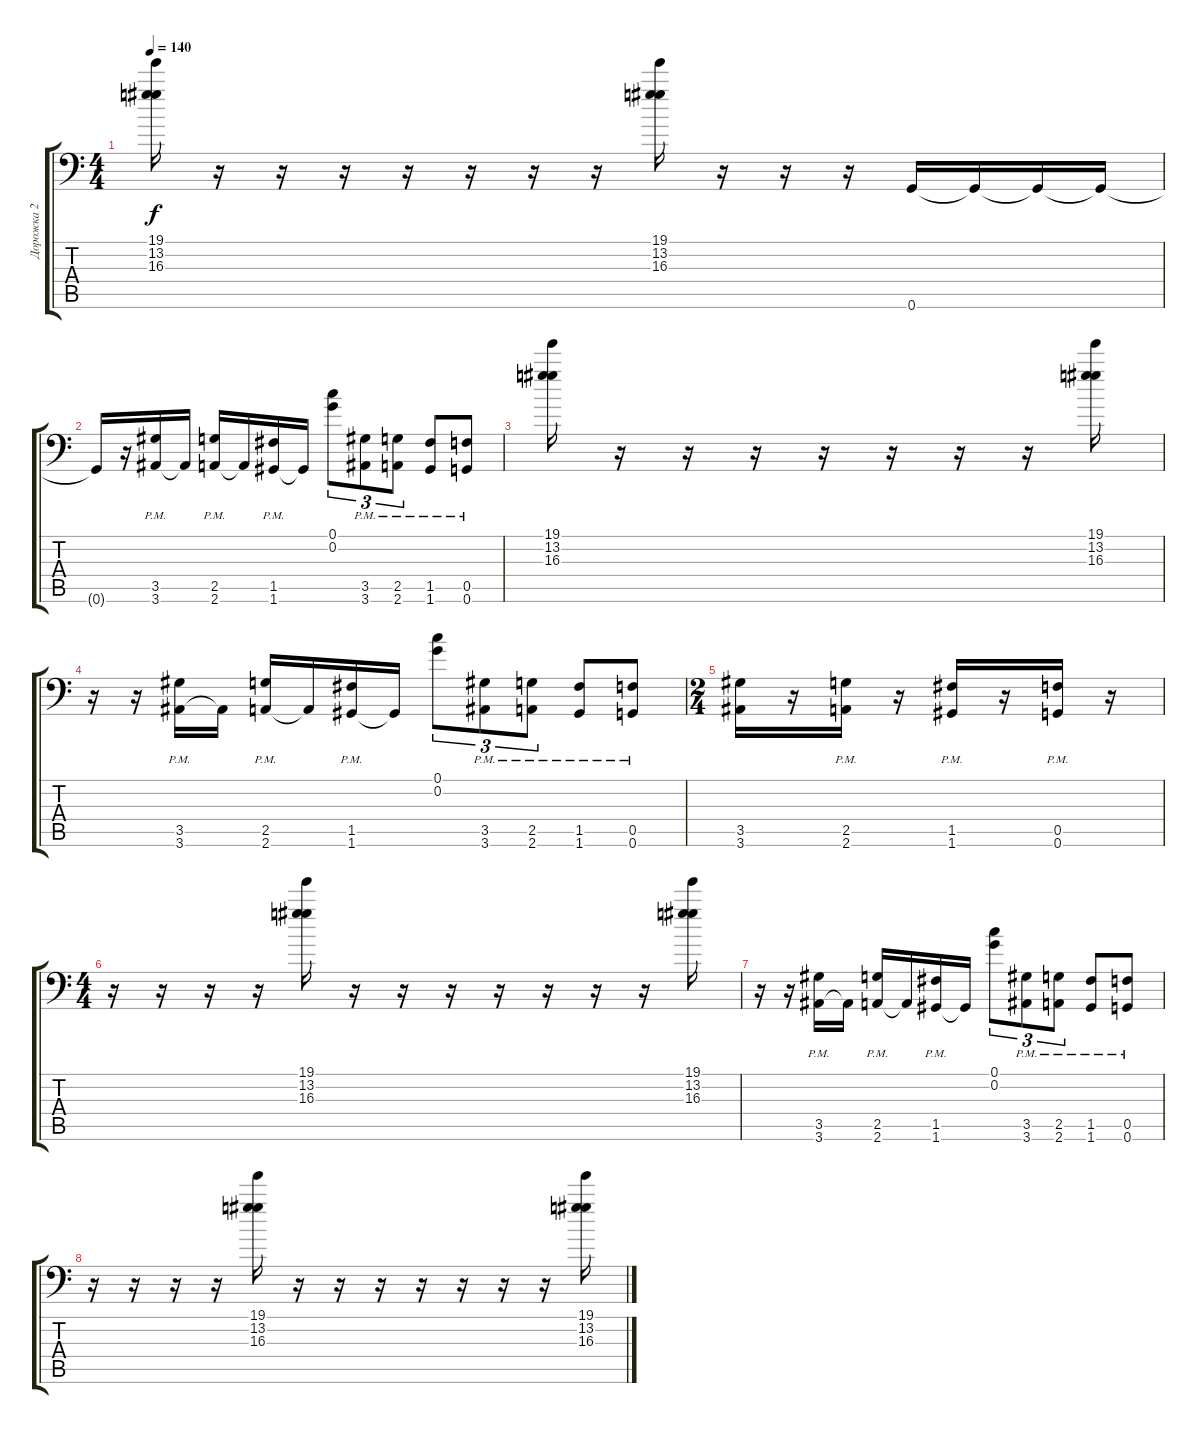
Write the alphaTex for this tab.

\track ("Дорожка 2" "Дорожка 2") {instrument distortionguitar}
\staff {score tabs}
\tuning (C4 G3 Eb3 Bb2 F2 G1) {hide}
\ts (4 4)
\tempo 140
\clef f4
\ks c
(19.1 13.2 16.3).16{dy f} r.16 r.16 r.16 r.16 r.16 r.16 r.16 (19.1 13.2 16.3).16 r.16 r.16 r.16 0.6.16 0.6{t}.16 0.6{t}.16 0.6{t}.16 |
0.6{t}.16 r.16 (3.5 3.6{pm}).16 3.6{t}.16 (2.5 2.6{pm}).16 2.6{t}.16 (1.5 1.6{pm}).16 1.6{t}.16 (0.1 0.2).8{tu (3 2)} (3.5 3.6{pm}).8{tu (3 2)} (2.5 2.6{pm}).8{tu (3 2)} (1.5 1.6{pm}).8 (0.5 0.6{pm}).8 |
(19.1 13.2 16.3).16 r.16 r.16 r.16 r.16 r.16 r.16 r.16 (19.1 13.2 16.3).16 |
r.16 r.16 (3.5 3.6{pm}).16 3.6{t}.16 (2.5 2.6{pm}).16 2.6{t}.16 (1.5 1.6{pm}).16 1.6{t}.16 (0.1 0.2).8{tu (3 2)} (3.5 3.6{pm}).8{tu (3 2)} (2.5 2.6{pm}).8{tu (3 2)} (1.5 1.6{pm}).8 (0.5 0.6{pm}).8 |
\ts (2 4)
(3.5 3.6).16 r.16 (2.5{pm} 2.6{pm}).16 r.16 (1.5{pm} 1.6{pm}).16 r.16 (0.5{pm} 0.6{pm}).16 r.16 |
\ts (4 4)
r.16 r.16 r.16 r.16 (19.1 13.2 16.3).16 r.16 r.16 r.16 r.16 r.16 r.16 r.16 (19.1 13.2 16.3).16 |
r.16 r.16 (3.5 3.6{pm}).16 3.6{t}.16 (2.5 2.6{pm}).16 2.6{t}.16 (1.5 1.6{pm}).16 1.6{t}.16 (0.1 0.2).8{tu (3 2)} (3.5 3.6{pm}).8{tu (3 2)} (2.5 2.6{pm}).8{tu (3 2)} (1.5 1.6{pm}).8 (0.5 0.6{pm}).8 |
r.16 r.16 r.16 r.16 (19.1 13.2 16.3).16 r.16 r.16 r.16 r.16 r.16 r.16 r.16 (19.1 13.2 16.3).16
